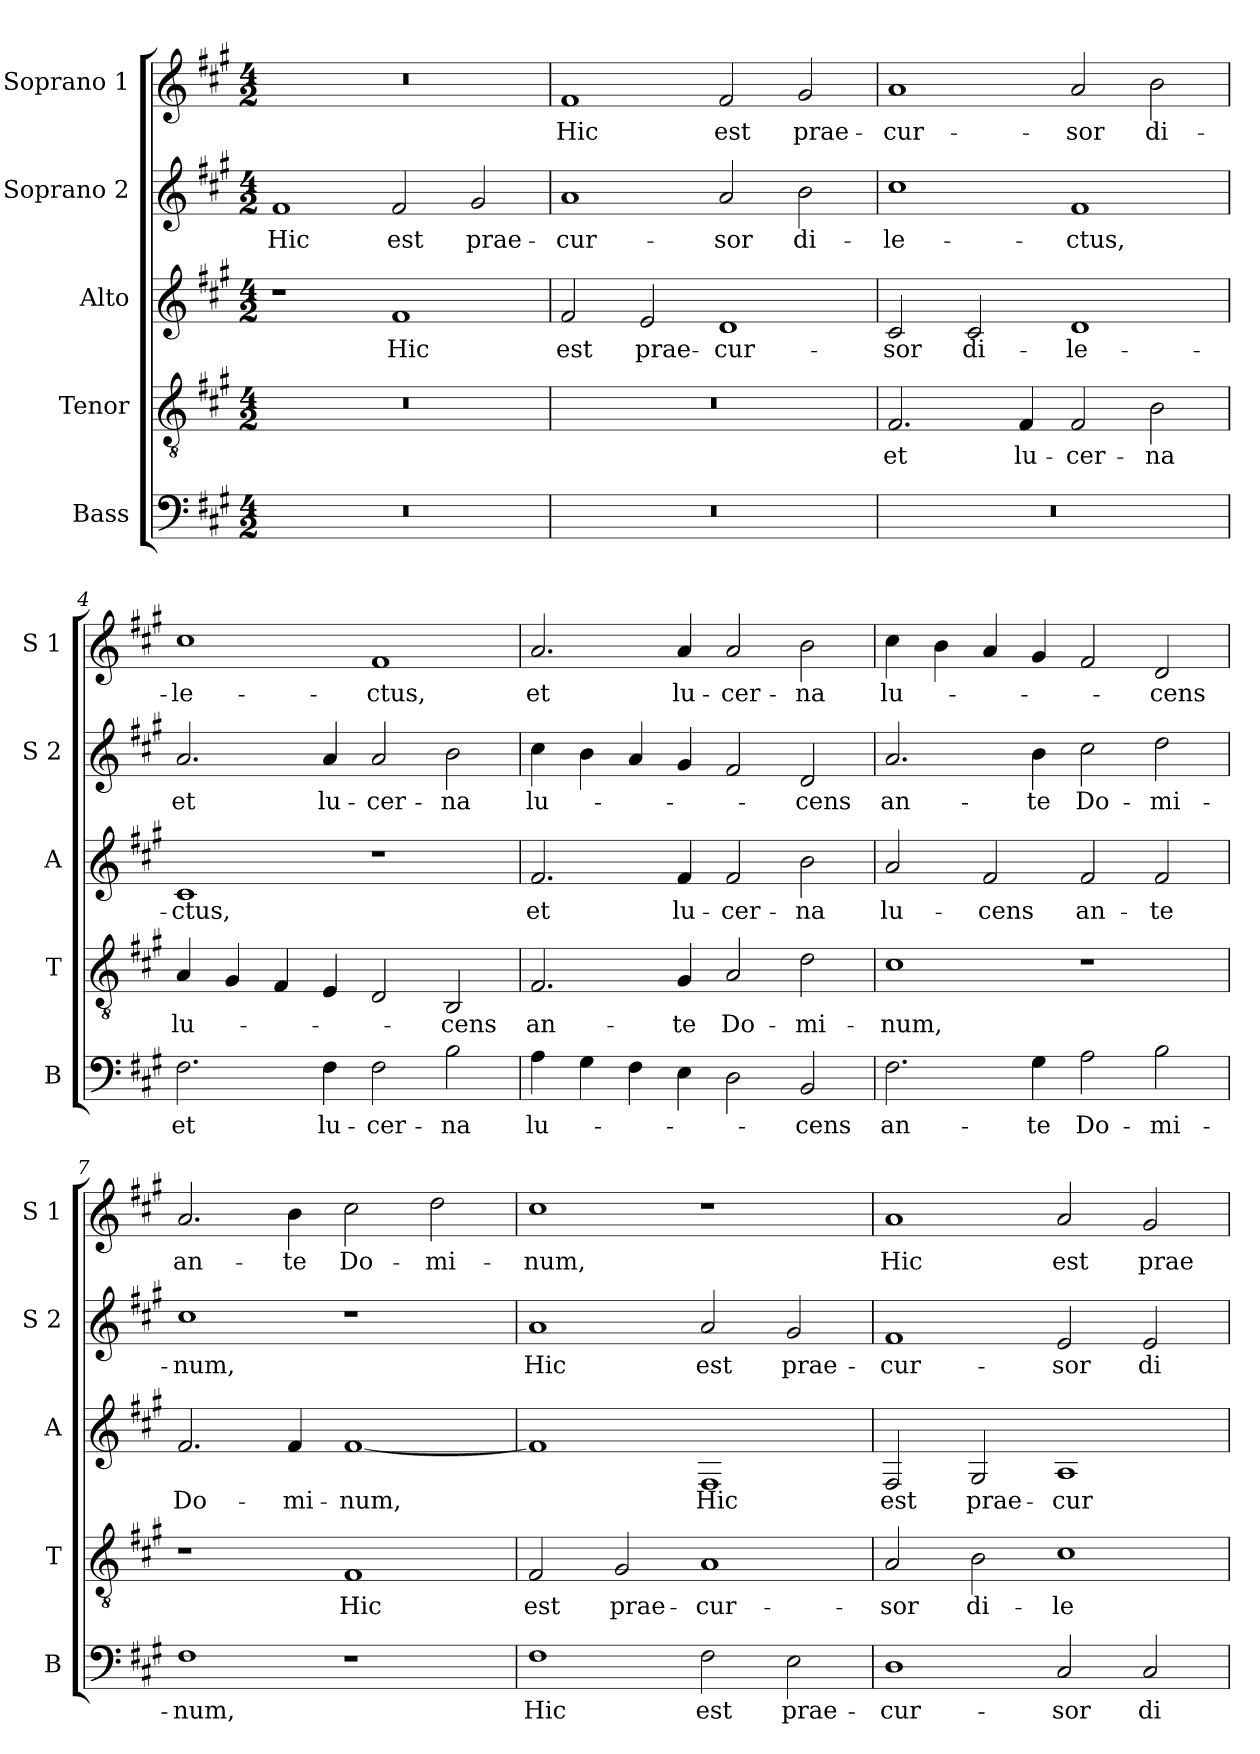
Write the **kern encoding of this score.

**kern	**text	**kern	**text	**kern	**text	**kern	**text	**kern	**text
*part5	*part5	*part4	*part4	*part3	*part3	*part2	*part2	*part1	*part1
*staff5	*staff5	*staff4	*staff4	*staff3	*staff3	*staff2	*staff2	*staff1	*staff1
*I"Bass	*	*I"Tenor	*	*I"Alto	*	*I"Soprano 2	*	*I"Soprano 1	*
*I'B	*	*I'T	*	*I'A	*	*I'S 2	*	*I'S 1	*
*clefF4	*	*clefGv2	*	*clefG2	*	*clefG2	*	*clefG2	*
*k[f#c#g#]	*	*k[f#c#g#]	*	*k[f#c#g#]	*	*k[f#c#g#]	*	*k[f#c#g#]	*
*A:	*	*A:	*	*A:	*	*A:	*	*A:	*
*M4/2	*	*M4/2	*	*M4/2	*	*M4/2	*	*M4/2	*
=1	=1	=1	=1	=1	=1	=1	=1	=1	=1
!	!	!	!	!	!	!	!LO:LY:b	!	!
0r	.	0r	.	1r	.	1f#	Hic	0r	.
!	!	!	!	!	!LO:LY:b	!	!LO:LY:b	!	!
.	.	.	.	1f#	Hic	2f#/	est	.	.
!	!	!	!	!	!	!	!LO:LY:b	!	!
.	.	.	.	.	.	2g#/	prae-	.	.
=2	=2	=2	=2	=2	=2	=2	=2	=2	=2
!	!	!	!	!	!LO:LY:b	!	!LO:LY:b	!	!LO:LY:b
0r	.	0r	.	2f#/	est	1a	-cur-	1f#	Hic
!	!	!	!	!	!LO:LY:b	!	!	!	!
.	.	.	.	2e/	prae-	.	.	.	.
!	!	!	!	!	!LO:LY:b	!	!LO:LY:b	!	!LO:LY:b
.	.	.	.	1d	-cur-	2a/	-sor	2f#/	est
!	!	!	!	!	!	!	!LO:LY:b	!	!LO:LY:b
.	.	.	.	.	.	2b\	di-	2g#/	prae-
=3	=3	=3	=3	=3	=3	=3	=3	=3	=3
!	!	!	!LO:LY:b	!	!LO:LY:b	!	!LO:LY:b	!	!LO:LY:b
0r	.	2.F#/	et	2c#/	-sor	1cc#	-le-	1a	-cur-
!	!	!	!	!	!LO:LY:b	!	!	!	!
.	.	.	.	2c#/	di-	.	.	.	.
!	!	!	!LO:LY:b	!	!	!	!	!	!
.	.	4F#/	lu-	.	.	.	.	.	.
!	!	!	!LO:LY:b	!	!LO:LY:b	!	!LO:LY:b	!	!LO:LY:b
.	.	2F#/	-cer-	1d	-le-	1f#	-ctus,	2a/	-sor
!	!	!	!LO:LY:b	!	!	!	!	!	!LO:LY:b
.	.	2B\	-na	.	.	.	.	2b\	di-
!!LO:LB:g=z
=4	=4	=4	=4	=4	=4	=4	=4	=4	=4
!	!LO:LY:b	!	!LO:LY:b	!	!LO:LY:b	!	!LO:LY:b	!	!LO:LY:b
2.F#\	et	4A/	lu-	1c#	-ctus,	2.a/	et	1cc#	-le-
.	.	4G#/	.	.	.	.	.	.	.
.	.	4F#/	.	.	.	.	.	.	.
!	!LO:LY:b	!	!	!	!	!	!LO:LY:b	!	!
4F#\	lu-	4E/	.	.	.	4a/	lu-	.	.
!	!LO:LY:b	!	!	!	!	!	!LO:LY:b	!	!LO:LY:b
2F#\	-cer-	2D/	.	1r	.	2a/	-cer-	1f#	-ctus,
!	!LO:LY:b	!	!LO:LY:b	!	!	!	!LO:LY:b	!	!
2B\	-na	2BB/	-cens	.	.	2b\	-na	.	.
=5	=5	=5	=5	=5	=5	=5	=5	=5	=5
!	!LO:LY:b	!	!LO:LY:b	!	!LO:LY:b	!	!LO:LY:b	!	!LO:LY:b
4A\	lu-	2.F#/	an-	2.f#/	et	4cc#\	lu-	2.a/	et
4G#\	.	.	.	.	.	4b\	.	.	.
4F#\	.	.	.	.	.	4a/	.	.	.
!	!	!	!LO:LY:b	!	!LO:LY:b	!	!	!	!LO:LY:b
4E\	.	4G#/	-te	4f#/	lu-	4g#/	.	4a/	lu-
!	!	!	!LO:LY:b	!	!LO:LY:b	!	!	!	!LO:LY:b
2D\	.	2A/	Do-	2f#/	-cer-	2f#/	.	2a/	-cer-
!	!LO:LY:b	!	!LO:LY:b	!	!LO:LY:b	!	!LO:LY:b	!	!LO:LY:b
2BB/	-cens	2d\	-mi-	2b\	-na	2d/	-cens	2b\	-na
=6	=6	=6	=6	=6	=6	=6	=6	=6	=6
!	!LO:LY:b	!	!LO:LY:b	!	!LO:LY:b	!	!LO:LY:b	!	!LO:LY:b
2.F#\	an-	1c#	-num,	2a/	lu-	2.a/	an-	4cc#\	lu-
.	.	.	.	.	.	.	.	4b\	.
!	!	!	!	!	!LO:LY:b	!	!	!	!
.	.	.	.	2f#/	-cens	.	.	4a/	.
!	!LO:LY:b	!	!	!	!	!	!LO:LY:b	!	!
4G#\	-te	.	.	.	.	4b\	-te	4g#/	.
!	!LO:LY:b	!	!	!	!LO:LY:b	!	!LO:LY:b	!	!
2A\	Do-	1r	.	2f#/	an-	2cc#\	Do-	2f#/	.
!	!LO:LY:b	!	!	!	!LO:LY:b	!	!LO:LY:b	!	!LO:LY:b
2B\	-mi-	.	.	2f#/	-te	2dd\	-mi-	2d/	-cens
!!LO:LB:g=z
=7	=7	=7	=7	=7	=7	=7	=7	=7	=7
!	!LO:LY:b	!	!	!	!LO:LY:b	!	!LO:LY:b	!	!LO:LY:b
1F#	-num,	1r	.	2.f#/	Do-	1cc#	-num,	2.a/	an-
!	!	!	!	!	!LO:LY:b	!	!	!	!LO:LY:b
.	.	.	.	4f#/	-mi-	.	.	4b\	-te
!	!	!	!LO:LY:b	!	!LO:LY:b	!	!	!	!LO:LY:b
1r	.	1F#	Hic	[1f#	-num,	1r	.	2cc#\	Do-
!	!	!	!	!	!	!	!	!	!LO:LY:b
.	.	.	.	.	.	.	.	2dd\	-mi-
=8	=8	=8	=8	=8	=8	=8	=8	=8	=8
!	!LO:LY:b	!	!LO:LY:b	!	!	!	!LO:LY:b	!	!LO:LY:b
1F#	Hic	2F#/	est	1f#]	.	1a	Hic	1cc#	-num,
!	!	!	!LO:LY:b	!	!	!	!	!	!
.	.	2G#/	prae-	.	.	.	.	.	.
!	!LO:LY:b	!	!LO:LY:b	!	!LO:LY:b	!	!LO:LY:b	!	!
2F#\	est	1A	-cur-	1F#	Hic	2a/	est	1r	.
!	!LO:LY:b	!	!	!	!	!	!LO:LY:b	!	!
2E\	prae-	.	.	.	.	2g#/	prae-	.	.
=9	=9	=9	=9	=9	=9	=9	=9	=9	=9
!	!LO:LY:b	!	!LO:LY:b	!	!LO:LY:b	!	!LO:LY:b	!	!LO:LY:b
1D	-cur-	2A/	-sor	2F#/	est	1f#	-cur-	1a	Hic
!	!	!	!LO:LY:b	!	!LO:LY:b	!	!	!	!
.	.	2B\	di-	2G#/	prae-	.	.	.	.
!	!LO:LY:b	!	!LO:LY:b	!	!LO:LY:b	!	!LO:LY:b	!	!LO:LY:b
2C#/	-sor	1c#	-le-	1A	-cur-	2e/	-sor	2a/	est
!	!LO:LY:b	!	!	!	!	!	!LO:LY:b	!	!LO:LY:b
2C#/	di-	.	.	.	.	2e/	di-	2g#/	prae-
=	=	=	=	=	=	=	=	=	=
*-	*-	*-	*-	*-	*-	*-	*-	*-	*-
